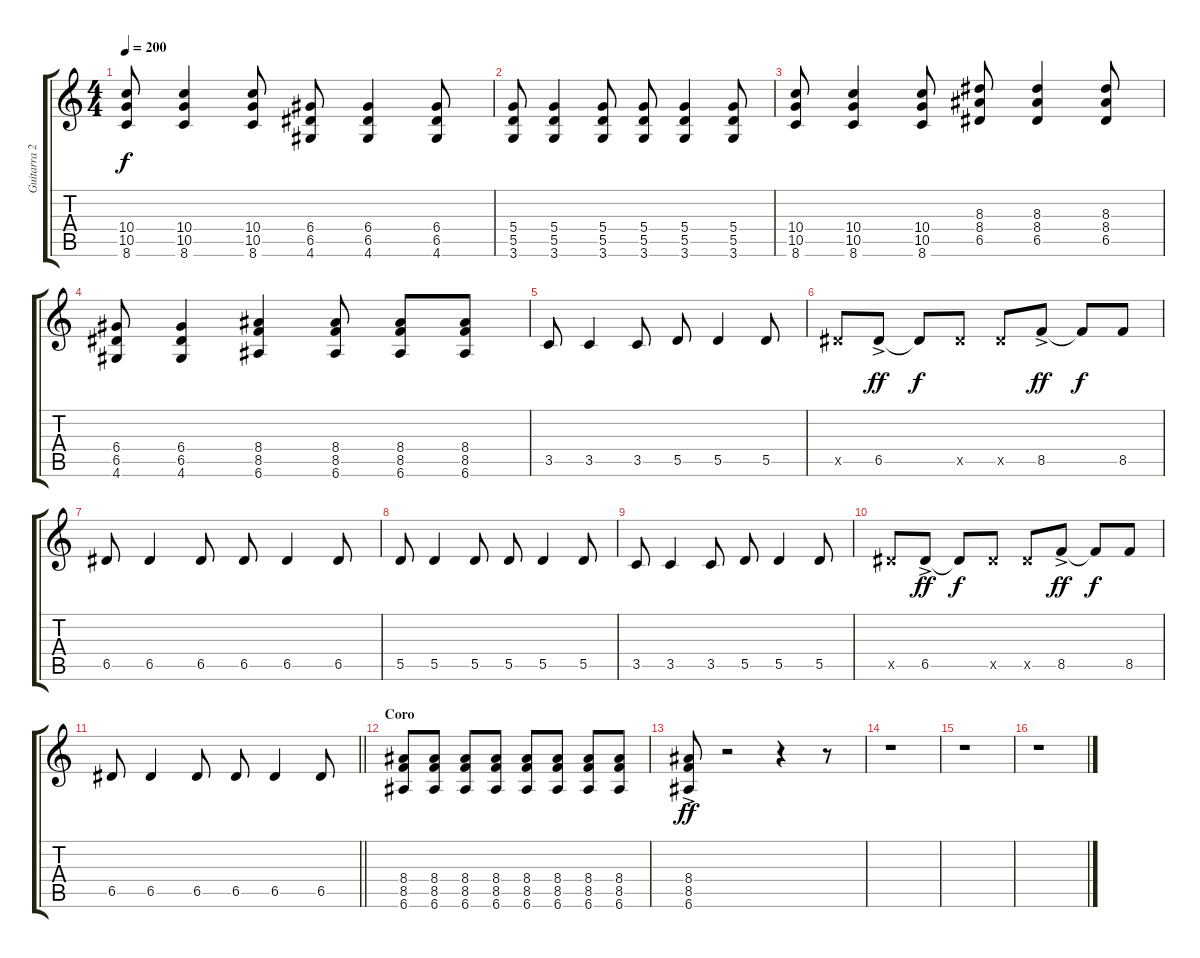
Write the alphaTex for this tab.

\track ("Guitarra 2" "Guitarra 2") {instrument overdrivenguitar}
\staff {score tabs}
\tuning (E4 B3 G3 D3 A2 E2) {hide}
\ts (4 4)
\section ("" "")
\tempo 200
\clef g2
\ks c
(10.4 10.5 8.6).8{dy f} (10.4 10.5 8.6).4 (10.4 10.5 8.6).8 (6.4 6.5 4.6).8 (6.4 6.5 4.6).4 (6.4 6.5 4.6).8 |
(5.4 5.5 3.6).8 (5.4 5.5 3.6).4 (5.4 5.5 3.6).8 (5.4 5.5 3.6).8 (5.4 5.5 3.6).4 (5.4 5.5 3.6).8 |
(10.4 10.5 8.6).8 (10.4 10.5 8.6).4 (10.4 10.5 8.6).8 (8.3 8.4 6.5).8 (8.3 8.4 6.5).4 (8.3 8.4 6.5).8 |
(6.4 6.5 4.6).8 (6.4 6.5 4.6).4 (8.4 8.5 6.6).4 (8.4 8.5 6.6).8 (8.4 8.5 6.6).8 (8.4 8.5 6.6).8 |
3.5.8 3.5.4 3.5.8 5.5.8 5.5.4 5.5.8 |
6.5{x}.8 6.5{ac}.8{dy ff} 6.5{t}.8{dy f} 6.5{x}.8 6.5{x}.8 8.5{ac}.8{dy ff} 8.5{t}.8{dy f} 8.5.8 |
6.5.8 6.5.4 6.5.8 6.5.8 6.5.4 6.5.8 |
5.5.8 5.5.4 5.5.8 5.5.8 5.5.4 5.5.8 |
3.5.8 3.5.4 3.5.8 5.5.8 5.5.4 5.5.8 |
6.5{x}.8 6.5{ac}.8{dy ff} 6.5{t}.8{dy f} 6.5{x}.8 6.5{x}.8 8.5{ac}.8{dy ff} 8.5{t}.8{dy f} 8.5.8 |
\barLineRight lightlight
6.5.8 6.5.4 6.5.8 6.5.8 6.5.4 6.5.8 |
\section ("" "Coro")
(8.4 8.5 6.6).8 (8.4 8.5 6.6).8 (8.4 8.5 6.6).8 (8.4 8.5 6.6).8 (8.4 8.5 6.6).8 (8.4 8.5 6.6).8 (8.4 8.5 6.6).8 (8.4 8.5 6.6).8 |
(8.4{ac} 8.5{ac} 6.6{ac}).8{dy ff} r.2 r.4 r.8 |
r.1 |
r.1 |
r.1
